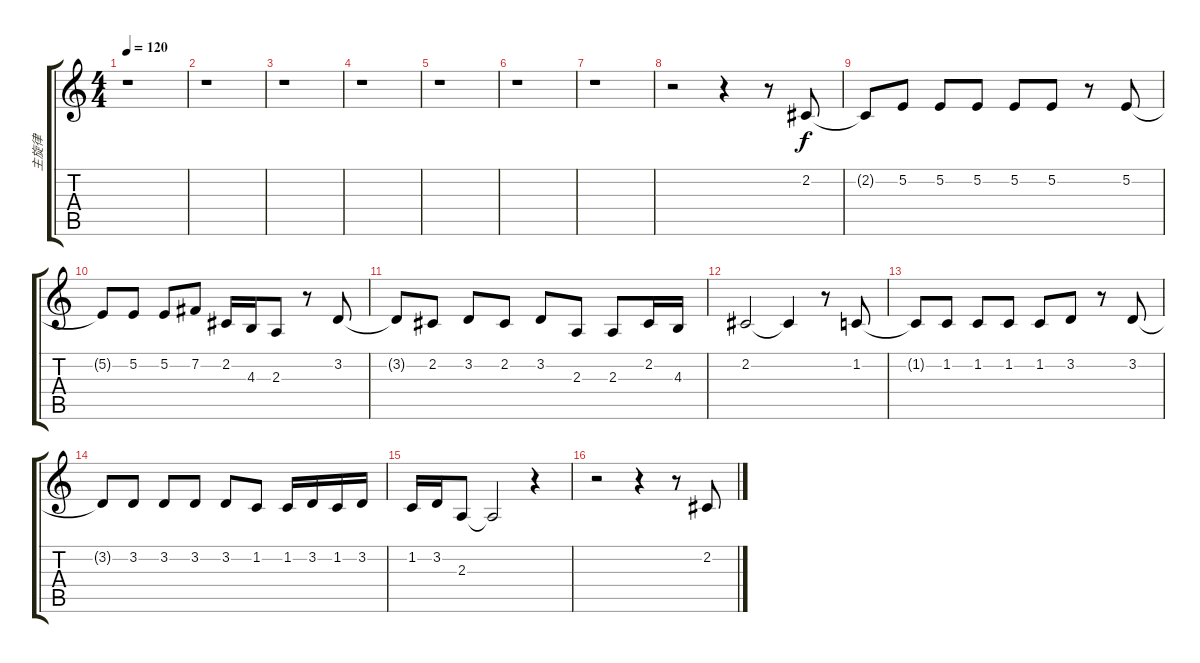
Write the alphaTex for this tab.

\track ("主旋律" "主旋律") {instrument tenorsax}
\staff {score tabs}
\tuning (E4 B3 G3 D3 A2 E2) {hide}
\ts (4 4)
\tempo 120
\clef g2
\ks c
r.1{dy f} |
r.1 |
r.1 |
r.1 |
r.1 |
r.1 |
r.1 |
r.2 r.4 r.8 2.2.8 |
2.2{t}.8 5.2.8 5.2.8 5.2.8 5.2.8 5.2.8 r.8 5.2.8 |
5.2{t}.8 5.2.8 5.2.8 7.2.8 2.2.16 4.3.16 2.3.8 r.8 3.2.8 |
3.2{t}.8 2.2.8 3.2.8 2.2.8 3.2.8 2.3.8 2.3.8 2.2.16 4.3.16 |
2.2.2 2.2{t}.4 r.8 1.2.8 |
1.2{t}.8 1.2.8 1.2.8 1.2.8 1.2.8 3.2.8 r.8 3.2.8 |
3.2{t}.8 3.2.8 3.2.8 3.2.8 3.2.8 1.2.8 1.2.16 3.2.16 1.2.16 3.2.16 |
1.2.16 3.2.16 2.3.8 2.3{t}.2 r.4 |
r.2 r.4 r.8 2.2.8
